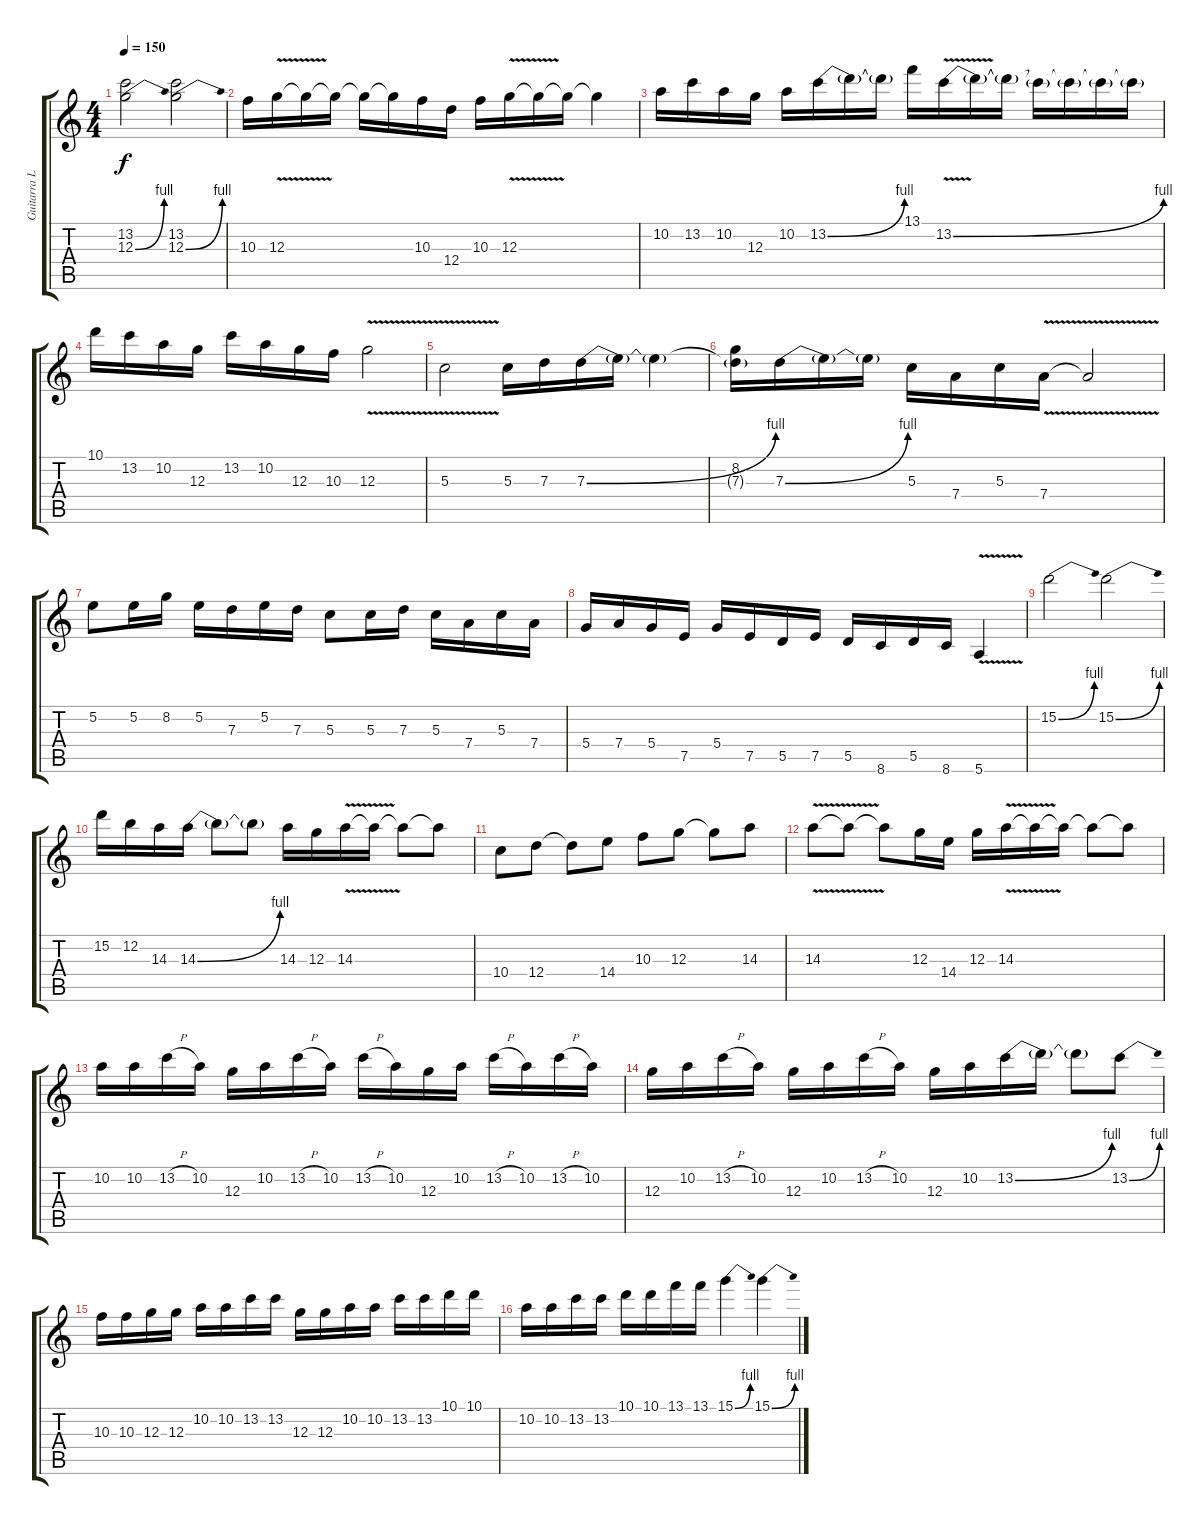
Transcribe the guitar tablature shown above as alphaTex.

\track ("Guitarra Lider" "Guitarra L") {instrument distortionguitar}
\staff {score tabs}
\tuning (E4 B3 G3 D3 A2 E2) {hide}
\ts (4 4)
\tempo 150
\clef g2
\ks c
(13.2 12.3{be (bend 0 0 60 4)}).2{dy f} (13.2 12.3{be (bend 0 0 60 4)}).2 |
10.3.16 12.3{v}.16 12.3{t}.16 12.3{t}.16 12.3{t}.16 12.3{t}.16 10.3.16 12.4.16 10.3.16 12.3{v}.16 12.3{t}.16 12.3{t}.16 12.3{t}.4 |
10.2.16 13.2.16 10.2.16 12.3.16 10.2.16 13.2{be (bend 0 0 60 4)}.16 13.2{t}.16 13.2{t}.16 13.1.16 13.2{be (bend 0 0 60 4) v}.16 13.2{t}.16 13.2{t}.16 13.2{t}.16 13.2{t}.16 13.2{t}.16 13.2{t}.16 |
10.1.16 13.2.16 10.2.16 12.3.16 13.2.16 10.2.16 12.3.16 10.3.16 12.3{v}.2 |
5.3{v}.2 5.3.16 7.3.16 7.3{be (bend 0 0 60 4)}.16 7.3{t}.16 7.3{t}.4 |
(8.2 7.3{t}).16 7.3{be (bend 0 0 60 4)}.16 7.3{t}.16 7.3{t}.16 5.3.16 7.4.16 5.3.16 7.4{v}.16 7.4{t}.2 |
5.2.8 5.2.16 8.2.16 5.2.16 7.3.16 5.2.16 7.3.16 5.3.8 5.3.16 7.3.16 5.3.16 7.4.16 5.3.16 7.4.16 |
5.4.16 7.4.16 5.4.16 7.5.16 5.4.16 7.5.16 5.5.16 7.5.16 5.5.16 8.6.16 5.5.16 8.6.16 5.6{v}.4 |
15.2{be (bend 0 0 60 4)}.2 15.2{be (bend 0 0 60 4)}.2 |
15.2.16 12.2.16 14.3.16 14.3{be (bend 0 0 60 4)}.16 14.3{t}.8 14.3{t}.8 14.3.16 12.3.16 14.3{v}.16 14.3{t}.16 14.3{t}.8 14.3{t}.8 |
10.4.8 12.4.8 12.4{t}.8 14.4.8 10.3.8 12.3.8 12.3{t}.8 14.3.8 |
14.3{v}.8 14.3{t}.8 14.3{t}.8 12.3.16 14.4.16 12.3.16 14.3{v}.16 14.3{t}.16 14.3{t}.16 14.3{t}.8 14.3{t}.8 |
10.2.16 10.2.16 13.2{h}.16 10.2.16 12.3.16 10.2.16 13.2{h}.16 10.2.16 13.2{h}.16 10.2.16 12.3.16 10.2.16 13.2{h}.16 10.2.16 13.2{h}.16 10.2.16 |
12.3.16 10.2.16 13.2{h}.16 10.2.16 12.3.16 10.2.16 13.2{h}.16 10.2.16 12.3.16 10.2.16 13.2{be (bend 0 0 60 4)}.16 13.2{t}.16 13.2{t}.8 13.2{be (bend 0 0 60 4)}.8 |
10.3.16 10.3.16 12.3.16 12.3.16 10.2.16 10.2.16 13.2.16 13.2.16 12.3.16 12.3.16 10.2.16 10.2.16 13.2.16 13.2.16 10.1.16 10.1.16 |
10.2.16 10.2.16 13.2.16 13.2.16 10.1.16 10.1.16 13.1.16 13.1.16 15.1{be (bend 0 0 60 4)}.4 15.1{be (bend 0 0 60 4)}.4
